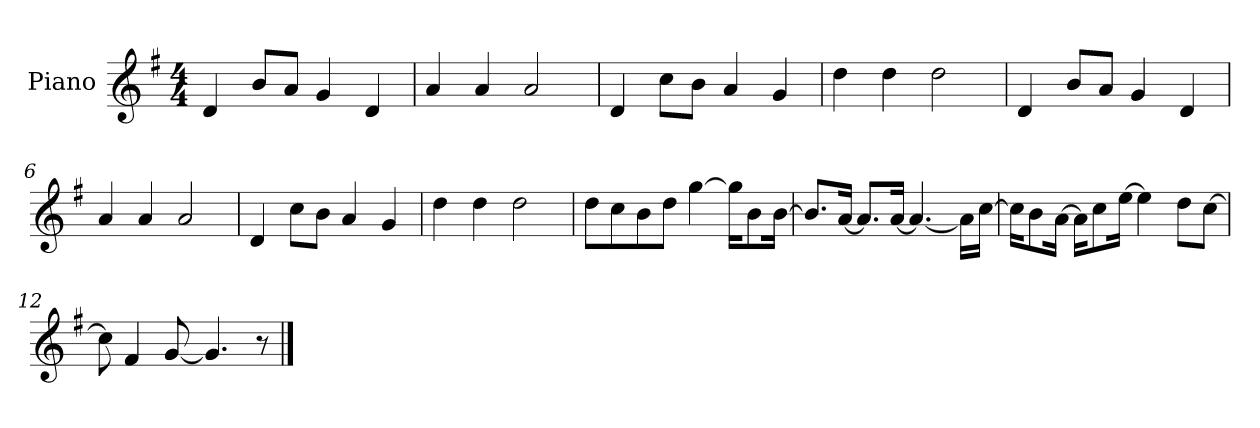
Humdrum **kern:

**kern
*part1
*staff1
*I"Piano
*I'P-no
*clefG2
*k[f#]
*M4/4
*MM90
=1
4d/
8b/L
8a/J
4g/
4d/
=2
4a/
4a/
2a/
=3
4d/
8cc\L
8b\J
4a/
4g/
=4
4dd\
4dd\
2dd\
=5
4d/
8b/L
8a/J
4g/
4d/
=6
4a/
4a/
2a/
=7
4d/
8cc\L
8b\J
4a/
4g/
=8
4dd\
4dd\
2dd\
!!LO:LB:g=z
=9
8dd\L
8cc\
8b\
8dd\J
[4gg\
16gg\KL]
8b\
[16b\Jk
=10
8.b/L]
[16a/Jk
8.a/L]
[16a/Jk
4.a/_
16a\LL]
[16cc\JJ
=11
16cc\KL]
8b\
[16a\Jk
16a\KL]
8cc\
[16ee\Jk
4ee\]
8dd\L
[8cc\J
=12
8cc\]
4f#/
[8g/
4.g/]
8r
==
*-
